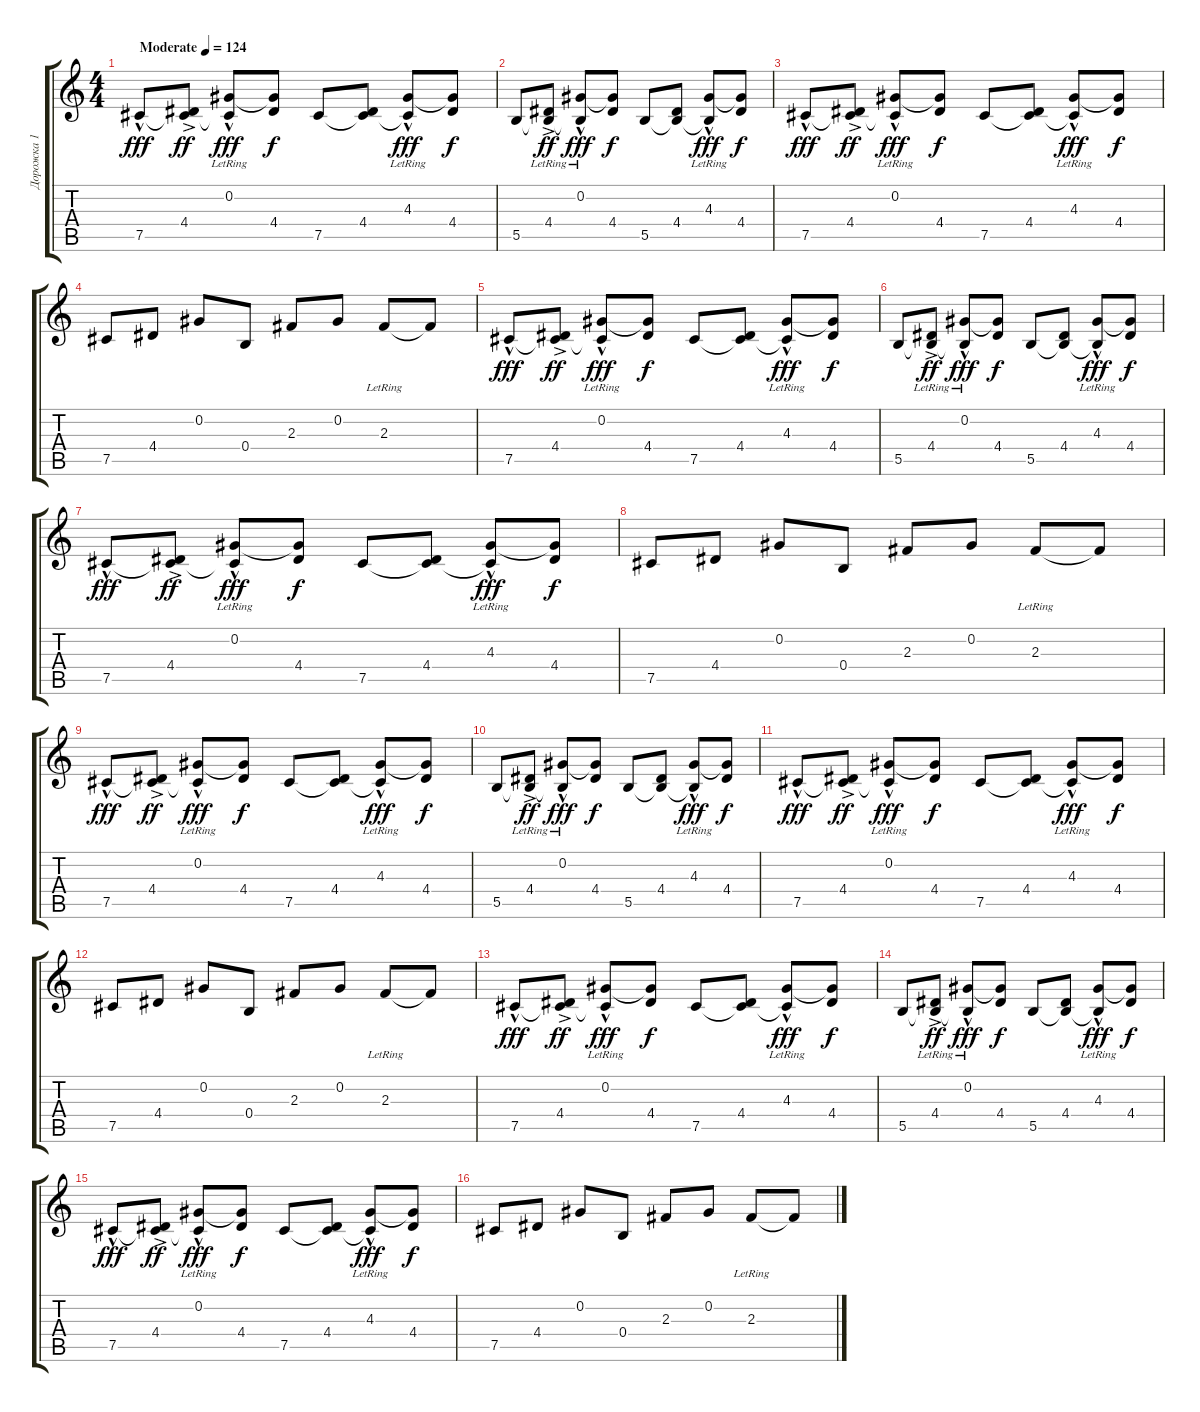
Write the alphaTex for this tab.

\track ("Дорожка 1" "Дорожка 1") {instrument distortionguitar}
\staff {score tabs}
\tuning (Db4 Ab3 E3 B2 Gb2 Db2) {hide}
\ts (4 4)
\tempo (124 "Moderate")
\clef g2
\ks c
7.5{hac}.8{dy fff instrument distortionguitar} (4.4{ac} 7.5{t}).8{dy ff} (0.2{hac lr} 7.5{t}).8{dy fff} (0.2{t} 4.4).8{dy f} 7.5.8 (4.4 7.5{t}).8 (4.3{hac lr} 7.5{t}).8{dy fff} (4.3{t} 4.4).8{dy f} |
5.5.8 (4.4{ac lr} 5.5{t}).8{dy ff} (0.2{hac lr} 5.5{t}).8{dy fff} (0.2{t} 4.4).8{dy f} 5.5.8 (4.4 5.5{t}).8 (4.3{hac lr} 5.5{t}).8{dy fff} (4.3{t} 4.4).8{dy f} |
7.5{hac}.8{dy fff} (4.4{ac} 7.5{t}).8{dy ff} (0.2{hac lr} 7.5{t}).8{dy fff} (0.2{t} 4.4).8{dy f} 7.5.8 (4.4 7.5{t}).8 (4.3{hac lr} 7.5{t}).8{dy fff} (4.3{t} 4.4).8{dy f} |
7.5.8 4.4.8 0.2.8 0.4.8 2.3.8 0.2.8 2.3{lr}.8 2.3{t}.8 |
7.5{hac}.8{dy fff} (4.4{ac} 7.5{t}).8{dy ff} (0.2{hac lr} 7.5{t}).8{dy fff} (0.2{t} 4.4).8{dy f} 7.5.8 (4.4 7.5{t}).8 (4.3{hac lr} 7.5{t}).8{dy fff} (4.3{t} 4.4).8{dy f} |
5.5.8 (4.4{ac lr} 5.5{t}).8{dy ff} (0.2{hac lr} 5.5{t}).8{dy fff} (0.2{t} 4.4).8{dy f} 5.5.8 (4.4 5.5{t}).8 (4.3{hac lr} 5.5{t}).8{dy fff} (4.3{t} 4.4).8{dy f} |
7.5{hac}.8{dy fff} (4.4{ac} 7.5{t}).8{dy ff} (0.2{hac lr} 7.5{t}).8{dy fff} (0.2{t} 4.4).8{dy f} 7.5.8 (4.4 7.5{t}).8 (4.3{hac lr} 7.5{t}).8{dy fff} (4.3{t} 4.4).8{dy f} |
7.5.8 4.4.8 0.2.8 0.4.8 2.3.8 0.2.8 2.3{lr}.8 2.3{t}.8 |
7.5{hac}.8{dy fff} (4.4{ac} 7.5{t}).8{dy ff} (0.2{hac lr} 7.5{t}).8{dy fff} (0.2{t} 4.4).8{dy f} 7.5.8 (4.4 7.5{t}).8 (4.3{hac lr} 7.5{t}).8{dy fff} (4.3{t} 4.4).8{dy f} |
5.5.8 (4.4{ac lr} 5.5{t}).8{dy ff} (0.2{hac lr} 5.5{t}).8{dy fff} (0.2{t} 4.4).8{dy f} 5.5.8 (4.4 5.5{t}).8 (4.3{hac lr} 5.5{t}).8{dy fff} (4.3{t} 4.4).8{dy f} |
7.5{hac}.8{dy fff} (4.4{ac} 7.5{t}).8{dy ff} (0.2{hac lr} 7.5{t}).8{dy fff} (0.2{t} 4.4).8{dy f} 7.5.8 (4.4 7.5{t}).8 (4.3{hac lr} 7.5{t}).8{dy fff} (4.3{t} 4.4).8{dy f} |
7.5.8 4.4.8 0.2.8 0.4.8 2.3.8 0.2.8 2.3{lr}.8 2.3{t}.8 |
7.5{hac}.8{dy fff} (4.4{ac} 7.5{t}).8{dy ff} (0.2{hac lr} 7.5{t}).8{dy fff} (0.2{t} 4.4).8{dy f} 7.5.8 (4.4 7.5{t}).8 (4.3{hac lr} 7.5{t}).8{dy fff} (4.3{t} 4.4).8{dy f} |
5.5.8 (4.4{ac lr} 5.5{t}).8{dy ff} (0.2{hac lr} 5.5{t}).8{dy fff} (0.2{t} 4.4).8{dy f} 5.5.8 (4.4 5.5{t}).8 (4.3{hac lr} 5.5{t}).8{dy fff} (4.3{t} 4.4).8{dy f} |
7.5{hac}.8{dy fff} (4.4{ac} 7.5{t}).8{dy ff} (0.2{hac lr} 7.5{t}).8{dy fff} (0.2{t} 4.4).8{dy f} 7.5.8 (4.4 7.5{t}).8 (4.3{hac lr} 7.5{t}).8{dy fff} (4.3{t} 4.4).8{dy f} |
7.5.8 4.4.8 0.2.8 0.4.8 2.3.8 0.2.8 2.3{lr}.8 2.3{t}.8
